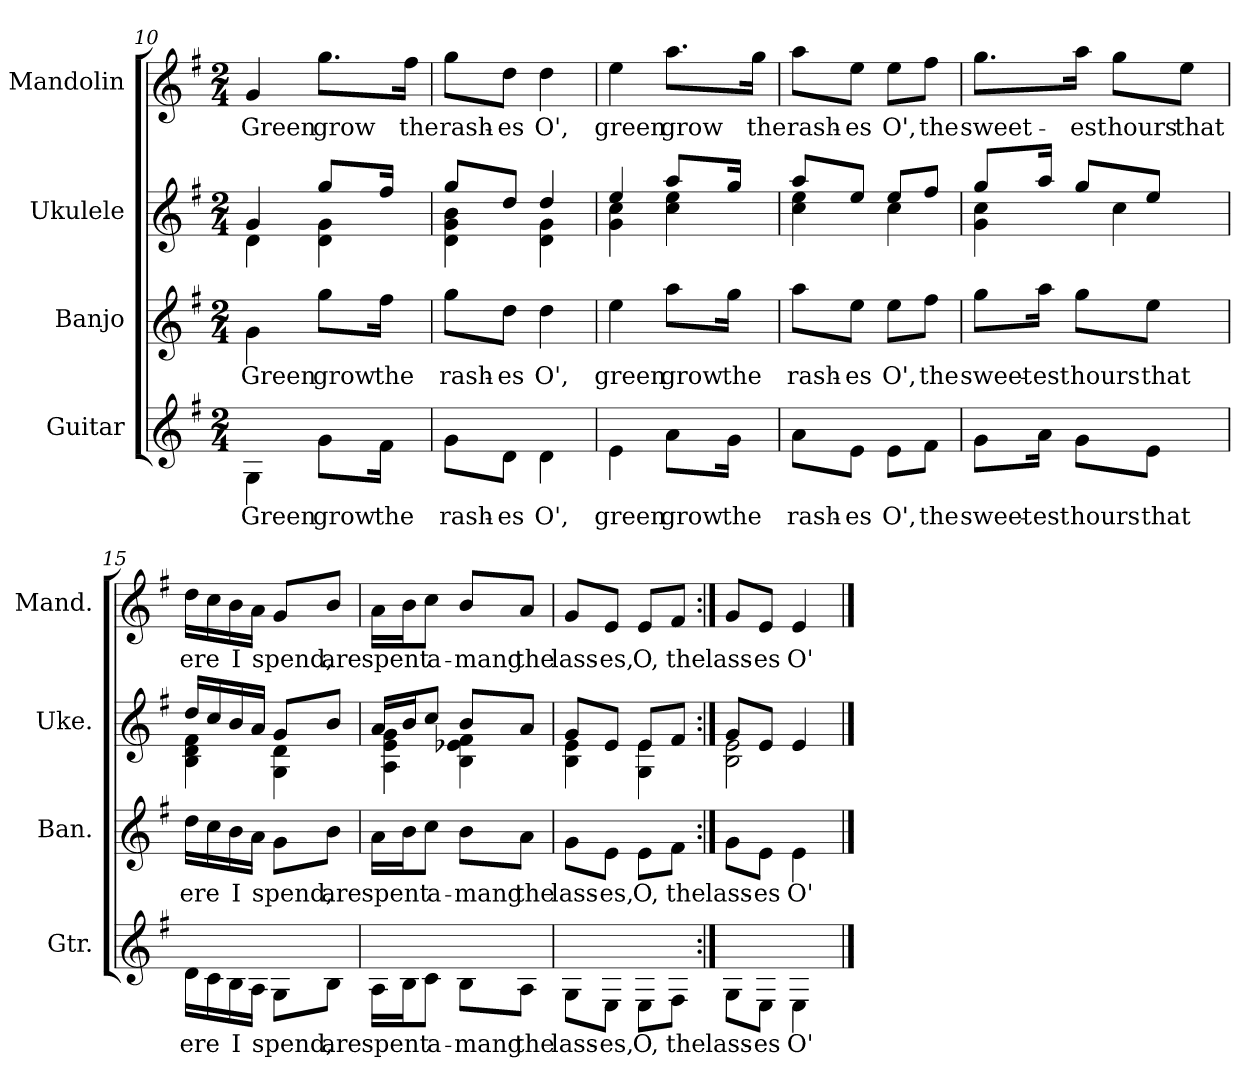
**kern	**text	**kern	**text	**kern	**kern	**text
*part4	*part4	*part3	*part3	*part2	*part1	*part1
*staff4	*staff4	*staff3	*staff3	*staff2	*staff1	*staff1
*I"Guitar	*	*I"Banjo	*	*I"Ukulele	*I"Mandolin	*
*I'Gtr.	*	*I'Ban.	*	*I'Uke.	*I'Mand.	*
*	*	*	*	*	*clefG2	*
*	*	*ITrd7c12	*	*	*	*
*k[f#]	*	*k[f#]	*	*k[f#]	*k[f#]	*
*e:	*	*e:	*	*e:	*e:	*
*M2/4	*	*M2/4	*	*M2/4	*M2/4	*
=10	=10	=10	=10	=10	=10	=10
!	!LO:LY:b	!	!LO:LY:b	!	!	!LO:LY:b
*	*	*	*	*^	*	*
4G\	Green	4G\	Green	4g/	4d\	4g/	Green
!	!LO:LY:b	!	!LO:LY:b	!	!	!	!LO:LY:b
8g\L	grow	8g\L	grow	8gg/L	4d\ 4g\	8.gg\L	grow
!	!LO:LY:b	!	!LO:LY:b	!	!	!	!
16f#\Jk	the	16f#\Jk	the	16ff#/Jk	.	.	.
!	!	!	!	!	!	!	!LO:LY:b
16ryy	.	16ryy	.	16ryy	.	16ff#\Jk	the
=11	=11	=11	=11	=11	=11	=11	=11
!	!LO:LY:b	!	!LO:LY:b	!	!	!	!LO:LY:b
8g\L	rash-	8g\L	rash-	8gg/L	4d\ 4g\ 4b\	8gg\L	rash-
!	!LO:LY:b	!	!LO:LY:b	!	!	!	!LO:LY:b
8d\J	-es	8d\J	-es	8dd/J	.	8dd\J	-es
!	!LO:LY:b	!	!LO:LY:b	!	!	!	!LO:LY:b
4d\	O',	4d\	O',	4dd/	4d\ 4g\	4dd\	O',
=12	=12	=12	=12	=12	=12	=12	=12
!	!LO:LY:b	!	!LO:LY:b	!	!	!	!LO:LY:b
4e\	green	4e\	green	4ee/	4g\ 4cc\	4ee\	green
!	!LO:LY:b	!	!LO:LY:b	!	!	!	!LO:LY:b
8a\L	grow	8a\L	grow	8aa/L	4cc\ 4ee\	8.aa\L	grow
!	!LO:LY:b	!	!LO:LY:b	!	!	!	!
16g\Jk	the	16g\Jk	the	16gg/Jk	.	.	.
!	!	!	!	!	!	!	!LO:LY:b
16ryy	.	16ryy	.	16ryy	.	16gg\Jk	the
=13	=13	=13	=13	=13	=13	=13	=13
!	!LO:LY:b	!	!LO:LY:b	!	!	!	!LO:LY:b
8a\L	rash-	8a\L	rash-	8aa/L	4cc\ 4ee\	8aa\L	rash-
!	!LO:LY:b	!	!LO:LY:b	!	!	!	!LO:LY:b
8e\J	-es	8e\J	-es	8ee/J	.	8ee\J	-es
!	!LO:LY:b	!	!LO:LY:b	!	!	!	!LO:LY:b
8e\L	O',	8e\L	O',	8ee/L	4cc\	8ee\L	O',
!	!LO:LY:b	!	!LO:LY:b	!	!	!	!LO:LY:b
8f#\J	the	8f#\J	the	8ff#/J	.	8ff#\J	the
!!LO:PB:g=z
=14	=14	=14	=14	=14	=14	=14	=14
!	!LO:LY:b	!	!LO:LY:b	!	!	!	!LO:LY:b
8g\L	sweet-	8g\L	sweet-	8gg/L	4g\ 4cc\	8.gg\L	sweet-
!	!LO:LY:b	!	!LO:LY:b	!	!	!	!
16a\Jk	-est	16a\Jk	-est	16aa/Jk	.	.	.
!	!LO:LY:b	!	!LO:LY:b	!	!	!	!LO:LY:b
8g\L	hours	8g\L	hours	8gg/L	.	16aa\Jk	-est
!	!	!	!	!	!	!	!LO:LY:b
.	.	.	.	.	4cc\	8gg\L	hours
!	!LO:LY:b	!	!LO:LY:b	!	!	!	!
8e\J	that	8e\J	that	8ee/J	.	.	.
!	!	!	!	!	!	!	!LO:LY:b
.	.	.	.	.	.	8ee\J	that
16ryy	.	16ryy	.	16ryy	.	.	.
=15	=15	=15	=15	=15	=15	=15	=15
!	!LO:LY:b	!	!LO:LY:b	!	!	!	!LO:LY:b
16d\LL	ere	16d\LL	ere	16dd/LL	4B\ 4d\ 4f#\	16dd\LL	ere
16c\	.	16c\	.	16cc/	.	16cc\	.
!	!LO:LY:b	!	!LO:LY:b	!	!	!	!LO:LY:b
16B\	I	16B\	I	16b/	.	16b\	I
16A\JJ	.	16A\JJ	.	16a/JJ	.	16a\JJ	.
!	!LO:LY:b	!	!LO:LY:b	!	!	!	!LO:LY:b
8G\L	spend,	8G\L	spend,	8g/L	4G\ 4d\	8g/L	spend,
!	!LO:LY:b	!	!LO:LY:b	!	!	!	!LO:LY:b
8B\J	are	8B\J	are	8b/J	.	8b/J	are
=16	=16	=16	=16	=16	=16	=16	=16
!	!LO:LY:b	!	!LO:LY:b	!	!	!	!LO:LY:b
16A\LL	spent	16A\LL	spent	16a/LL	4A\ 4e\ 4g\	16a\LL	spent
16B\J	.	16B\J	.	16b/J	.	16b\J	.
!	!LO:LY:b	!	!LO:LY:b	!	!	!	!LO:LY:b
8c\J	a-	8c\J	a-	8cc/J	.	8cc\J	a-
!	!LO:LY:b	!	!LO:LY:b	!	!	!	!LO:LY:b
8B\L	-mang	8B\L	-mang	8b/L	4B\ 4e-\ 4f#\	8b/L	-mang
!	!LO:LY:b	!	!LO:LY:b	!	!	!	!LO:LY:b
8A\J	the	8A\J	the	8a/J	.	8a/J	the
=17	=17	=17	=17	=17	=17	=17	=17
!	!LO:LY:b	!	!LO:LY:b	!	!	!	!LO:LY:b
8G\L	lass-	8G\L	lass-	8g/L	4B\ 4e\	8g/L	lass-
!	!LO:LY:b	!	!LO:LY:b	!	!	!	!LO:LY:b
8E\J	-es,	8E\J	-es,	8e/J	.	8e/J	-es,
!	!LO:LY:b	!	!LO:LY:b	!	!	!	!LO:LY:b
8E\L	O,	8E\L	O,	8e/L	4G\ 4e\	8e/L	O,
!	!LO:LY:b	!	!LO:LY:b	!	!	!	!LO:LY:b
8F#\J	the	8F#\J	the	8f#/J	.	8f#/J	the
=18:|!	=18:|!	=18:|!	=18:|!	=18:|!	=18:|!	=18:|!	=18:|!
!	!LO:LY:b	!	!LO:LY:b	!	!	!	!LO:LY:b
8G\L	lass-	8G\L	lass-	8g/L	2B\ 2e\	8g/L	lass-
!	!LO:LY:b	!	!LO:LY:b	!	!	!	!LO:LY:b
8E\J	-es	8E\J	-es	8e/J	.	8e/J	-es
!	!LO:LY:b	!	!LO:LY:b	!	!	!	!LO:LY:b
4E\	O'	4E\	O'	4e/	.	4e/	O'
*	*	*	*	*v	*v	*	*
==	==	==	==	==	==	==
*-	*-	*-	*-	*-	*-	*-
